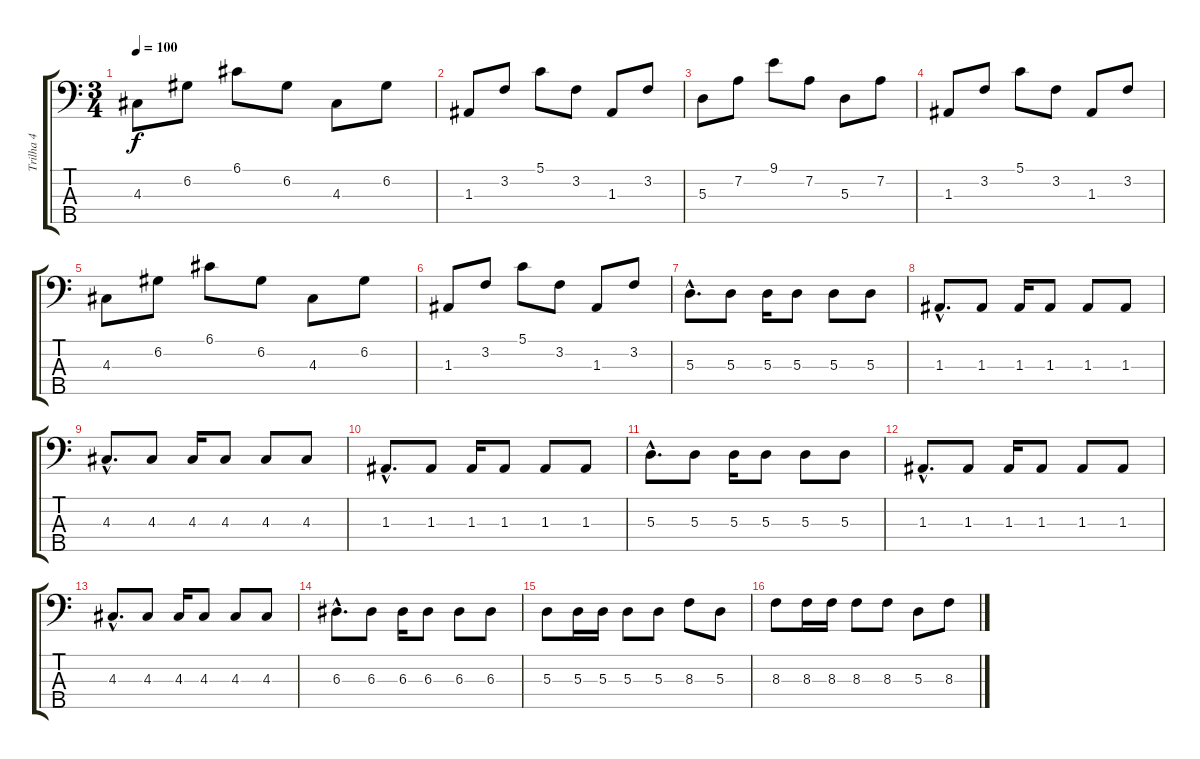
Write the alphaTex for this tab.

\track ("Trilha 4" "Trilha 4") {instrument slapbass1}
\staff {score tabs}
\tuning (G2 D2 A1 E1 B0) {hide}
\ts (3 4)
\tempo 100
\clef f4
\ks c
4.3.8{dy f} 6.2.8 6.1.8 6.2.8 4.3.8 6.2.8 |
1.3.8 3.2.8 5.1.8 3.2.8 1.3.8 3.2.8 |
5.3.8 7.2.8 9.1.8 7.2.8 5.3.8 7.2.8 |
1.3.8 3.2.8 5.1.8 3.2.8 1.3.8 3.2.8 |
4.3.8 6.2.8 6.1.8 6.2.8 4.3.8 6.2.8 |
1.3.8 3.2.8 5.1.8 3.2.8 1.3.8 3.2.8 |
5.3{hac}.8{d instrument slapbass1} 5.3.8 5.3.16 5.3.8 5.3.8 5.3.8 |
1.3{hac}.8{d} 1.3.8 1.3.16 1.3.8 1.3.8 1.3.8 |
4.3{hac}.8{d} 4.3.8 4.3.16 4.3.8 4.3.8 4.3.8 |
1.3{hac}.8{d} 1.3.8 1.3.16 1.3.8 1.3.8 1.3.8 |
5.3{hac}.8{d} 5.3.8 5.3.16 5.3.8 5.3.8 5.3.8 |
1.3{hac}.8{d} 1.3.8 1.3.16 1.3.8 1.3.8 1.3.8 |
4.3{hac}.8{d} 4.3.8 4.3.16 4.3.8 4.3.8 4.3.8 |
6.3{hac}.8{d} 6.3.8 6.3.16 6.3.8 6.3.8 6.3.8 |
5.3.8{instrument electricbassfinger} 5.3.16 5.3.16 5.3.8 5.3.8 8.3.8 5.3.8 |
8.3.8 8.3.16 8.3.16 8.3.8 8.3.8 5.3.8 8.3.8
